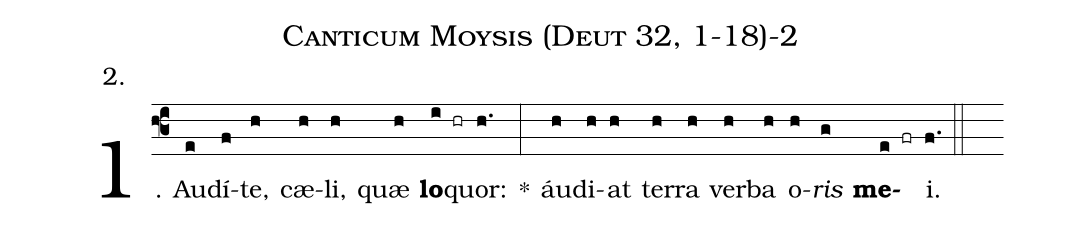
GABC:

name: Canticum Moysis (Deut 32, 1-18)-2;
annotation: 2.;
%%
(f3)1. Au(e)dí(f)te,(h) cæ(h)li,(h) quæ(h) <b>lo</b>(i hr)quor:(h.) *(:) áu(h)di(h)at(h) ter(h)ra(h) ver(h)ba(h) o(h)<i>ris</i>(g) <b>me</b>(e fr)i.(f.) (::)
